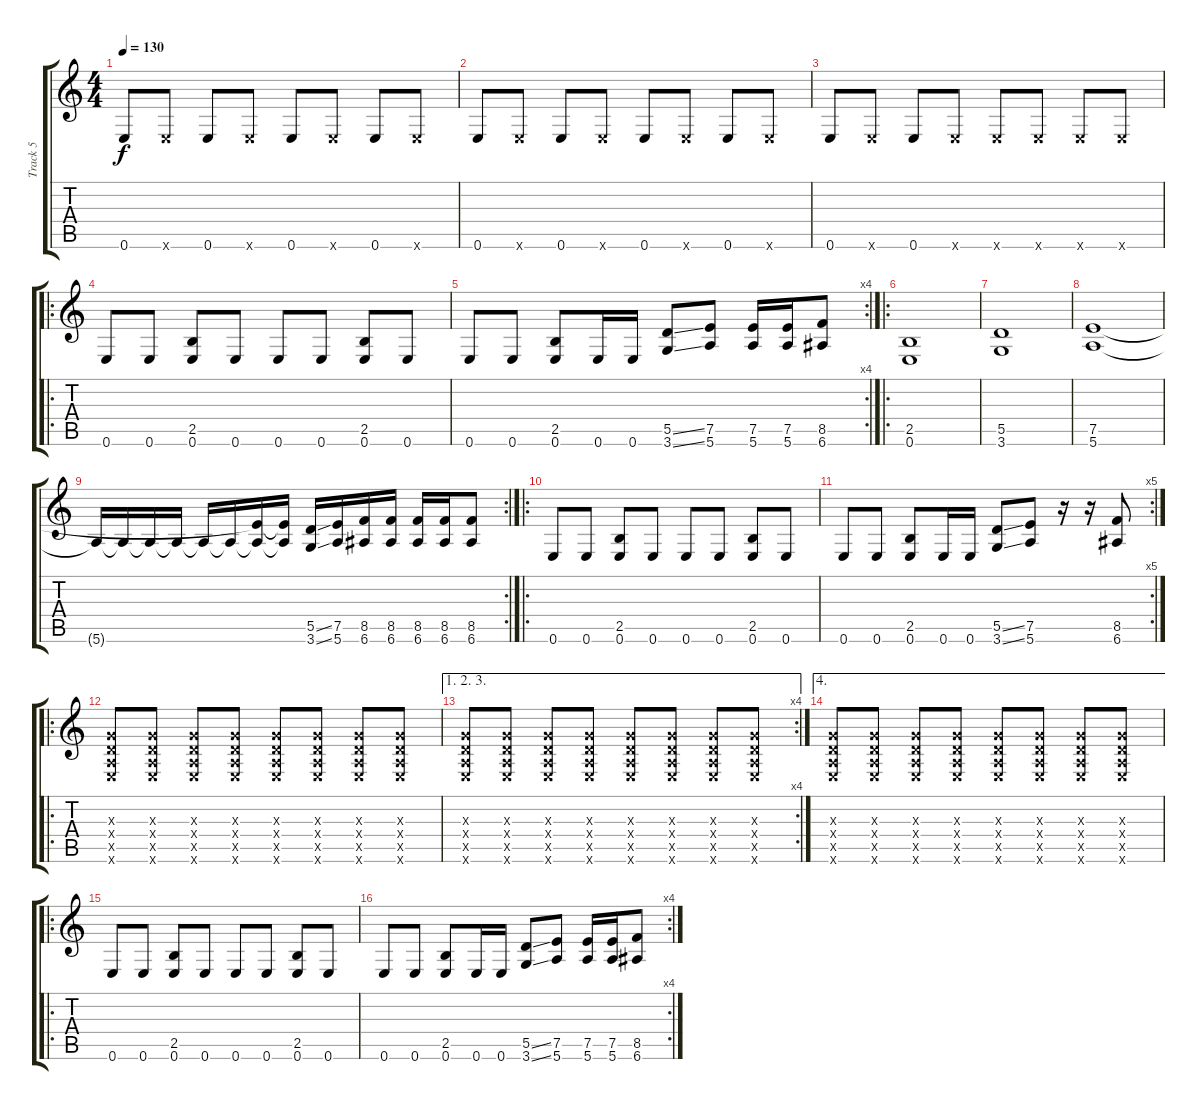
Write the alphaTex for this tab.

\track ("Track 5" "Track 5") {instrument distortionguitar}
\staff {score tabs}
\tuning (E4 B3 G3 D3 A2 E2) {hide}
\ts (4 4)
\tempo 130
\clef g2
\ks c
0.6.8{dy f} 0.6{x}.8 0.6.8 0.6{x}.8 0.6.8 0.6{x}.8 0.6.8 0.6{x}.8 |
0.6.8 0.6{x}.8 0.6.8 0.6{x}.8 0.6.8 0.6{x}.8 0.6.8 0.6{x}.8 |
0.6.8 0.6{x}.8 0.6.8 0.6{x}.8 0.6{x}.8 0.6{x}.8 0.6{x}.8 0.6{x}.8 |
\ro
0.6.8 0.6.8 (2.5 0.6).8 0.6.8 0.6.8 0.6.8 (2.5 0.6).8 0.6.8 |
\rc 4
0.6.8 0.6.8 (2.5 0.6).8 0.6.16 0.6.16 (5.5{ss} 3.6{ss}).8 (7.5 5.6).8 (7.5 5.6).16 (7.5 5.6).16 (8.5 6.6).8 |
\ro
(2.5 0.6).1 |
(5.5 3.6).1 |
(7.5 5.6).1 |
\rc 2
5.6{t}.16 5.6{t}.16 5.6{t}.16 5.6{t}.16 5.6{t}.16 5.6{t}.16 (7.5{t} 5.6{t}).16 (7.5{t} 5.6{t}).16 (5.5{ss} 3.6{ss}).16 (7.5 5.6).16 (8.5 6.6).16 (8.5 6.6).16 (8.5 6.6).16 (8.5 6.6).16 (8.5 6.6).8 |
\ro
0.6.8{instrument acousticguitarsteel} 0.6.8 (2.5 0.6).8 0.6.8 0.6.8 0.6.8 (2.5 0.6).8 0.6.8 |
\rc 5
0.6.8 0.6.8 (2.5 0.6).8 0.6.16 0.6.16 (5.5{ss} 3.6{ss}).8 (7.5 5.6).8 r.16 r.16 (8.5 6.6).8 |
\ro
(0.3{x} 0.4{x} 0.5{x} 0.6{x}).8{instrument distortionguitar} (0.3{x} 0.4{x} 0.5{x} 0.6{x}).8 (0.3{x} 0.4{x} 0.5{x} 0.6{x}).8 (0.3{x} 0.4{x} 0.5{x} 0.6{x}).8 (0.3{x} 0.4{x} 0.5{x} 0.6{x}).8 (0.3{x} 0.4{x} 0.5{x} 0.6{x}).8 (0.3{x} 0.4{x} 0.5{x} 0.6{x}).8 (0.3{x} 0.4{x} 0.5{x} 0.6{x}).8 |
\ae (1 2 3)
\rc 4
(0.3{x} 0.4{x} 0.5{x} 0.6{x}).8{instrument distortionguitar} (0.3{x} 0.4{x} 0.5{x} 0.6{x}).8 (0.3{x} 0.4{x} 0.5{x} 0.6{x}).8 (0.3{x} 0.4{x} 0.5{x} 0.6{x}).8 (0.3{x} 0.4{x} 0.5{x} 0.6{x}).8 (0.3{x} 0.4{x} 0.5{x} 0.6{x}).8 (0.3{x} 0.4{x} 0.5{x} 0.6{x}).8 (0.3{x} 0.4{x} 0.5{x} 0.6{x}).8 |
\ae 4
(0.3{x} 0.4{x} 0.5{x} 0.6{x}).8{instrument distortionguitar} (0.3{x} 0.4{x} 0.5{x} 0.6{x}).8 (0.3{x} 0.4{x} 0.5{x} 0.6{x}).8 (0.3{x} 0.4{x} 0.5{x} 0.6{x}).8 (0.3{x} 0.4{x} 0.5{x} 0.6{x}).8 (0.3{x} 0.4{x} 0.5{x} 0.6{x}).8 (0.3{x} 0.4{x} 0.5{x} 0.6{x}).8 (0.3{x} 0.4{x} 0.5{x} 0.6{x}).8 |
\ro
0.6.8 0.6.8 (2.5 0.6).8 0.6.8 0.6.8 0.6.8 (2.5 0.6).8 0.6.8 |
\rc 4
0.6.8 0.6.8 (2.5 0.6).8 0.6.16 0.6.16 (5.5{ss} 3.6{ss}).8 (7.5 5.6).8 (7.5 5.6).16 (7.5 5.6).16 (8.5 6.6).8
